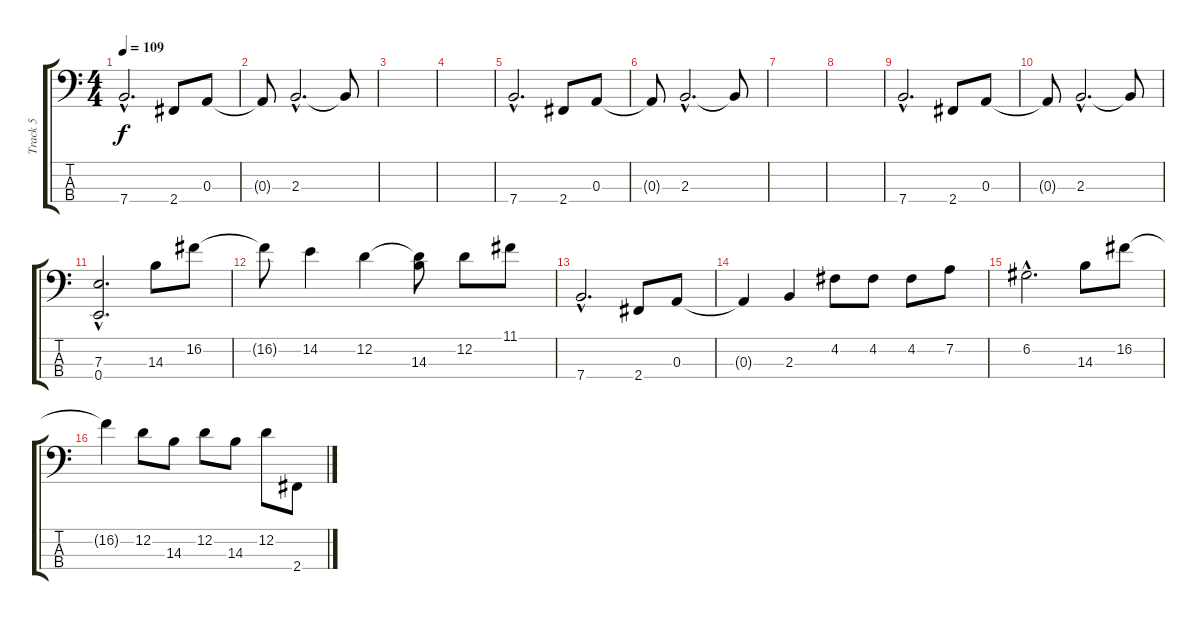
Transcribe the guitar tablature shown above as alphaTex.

\track ("Track 5" "Track 5") {instrument electricbassfinger}
\staff {score tabs}
\tuning (G2 D2 A1 E1) {hide}
\ts (4 4)
\tempo 109
\clef f4
\ks c
7.4{hac}.2{d dy f} 2.4.8 0.3.8 |
0.3{t}.8 2.3{hac}.2{d} 2.3{t}.8 |
|
|
7.4{hac}.2{d} 2.4.8 0.3.8 |
0.3{t}.8 2.3{hac}.2{d} 2.3{t}.8 |
|
|
7.4{hac}.2{d} 2.4.8 0.3.8 |
0.3{t}.8 2.3{hac}.2{d} 2.3{t}.8 |
(7.3{hac} 0.4{hac}).2{d} 14.3.8 16.2.8 |
16.2{t}.8 14.2.4 12.2.4 (12.2{t} 14.3).8 12.2.8 11.1.8 |
7.4{hac}.2{d} 2.4.8 0.3.8 |
0.3{t}.4 2.3.4 4.2.8 4.2.8 4.2.8 7.2.8 |
6.2{hac}.2{d} 14.3.8 16.2.8 |
16.2{t}.4 12.2.8 14.3.8 12.2.8 14.3.8 12.2.8 2.4.8
